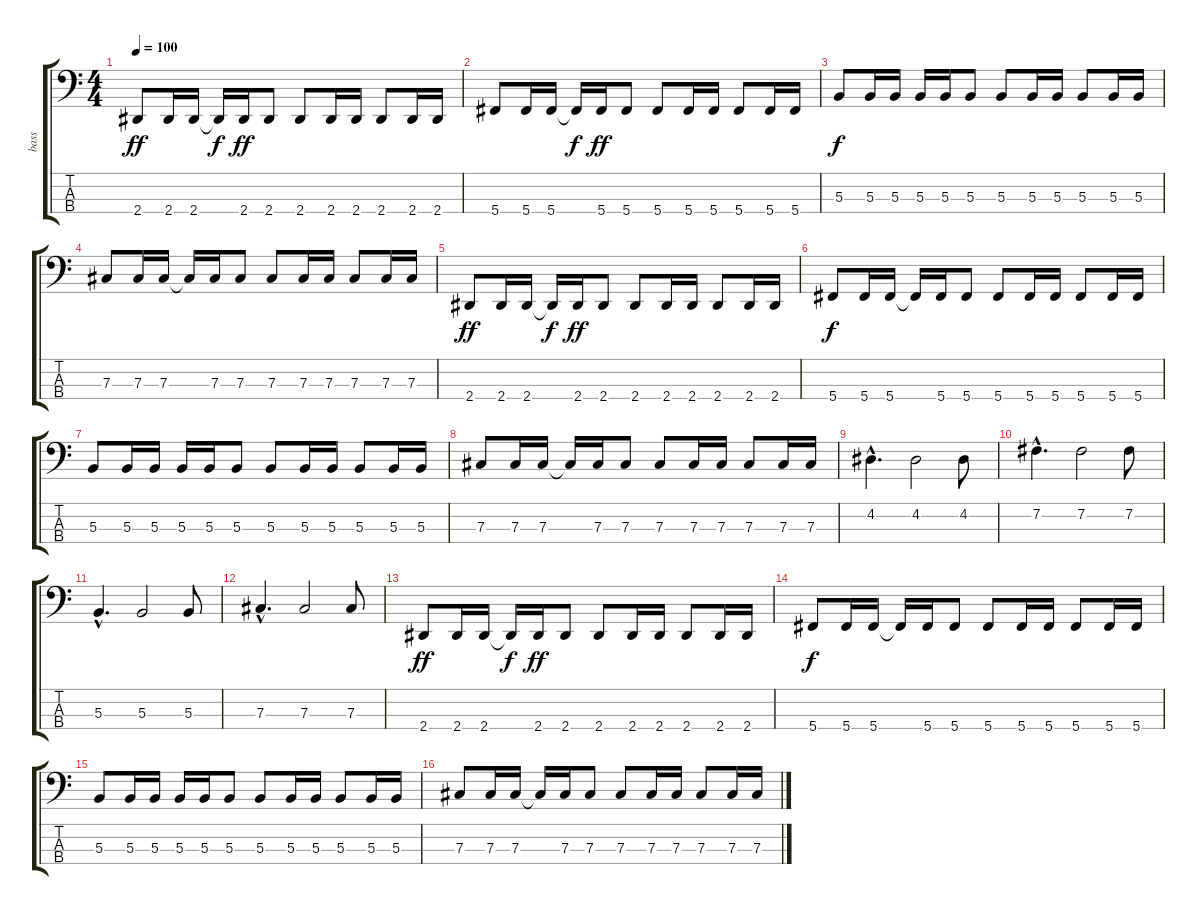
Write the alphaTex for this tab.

\track ("bass" "bass") {instrument electricbassfinger}
\staff {score tabs}
\tuning (E2 B1 Gb1 Db1) {hide}
\ts (4 4)
\tempo 100
\clef f4
\ks c
2.4.8{dy ff} 2.4.16 2.4.16 2.4{t}.16{dy f} 2.4.16{dy ff} 2.4.8 2.4.8 2.4.16 2.4.16 2.4.8 2.4.16 2.4.16 |
5.4.8 5.4.16 5.4.16 5.4{t}.16{dy f} 5.4.16{dy ff} 5.4.8 5.4.8 5.4.16 5.4.16 5.4.8 5.4.16 5.4.16 |
5.3.8{dy f} 5.3.16 5.3.16 5.3.16 5.3.16 5.3.8 5.3.8 5.3.16 5.3.16 5.3.8 5.3.16 5.3.16 |
7.3.8 7.3.16 7.3.16 7.3{t}.16 7.3.16 7.3.8 7.3.8 7.3.16 7.3.16 7.3.8 7.3.16 7.3.16 |
2.4.8{dy ff} 2.4.16 2.4.16 2.4{t}.16{dy f} 2.4.16{dy ff} 2.4.8 2.4.8 2.4.16 2.4.16 2.4.8 2.4.16 2.4.16 |
5.4.8{dy f} 5.4.16 5.4.16 5.4{t}.16 5.4.16 5.4.8 5.4.8 5.4.16 5.4.16 5.4.8 5.4.16 5.4.16 |
5.3.8 5.3.16 5.3.16 5.3.16 5.3.16 5.3.8 5.3.8 5.3.16 5.3.16 5.3.8 5.3.16 5.3.16 |
7.3.8 7.3.16 7.3.16 7.3{t}.16 7.3.16 7.3.8 7.3.8 7.3.16 7.3.16 7.3.8 7.3.16 7.3.16 |
4.2{hac}.4{d} 4.2.2 4.2.8 |
7.2{hac}.4{d} 7.2.2 7.2.8 |
5.3{hac}.4{d} 5.3.2 5.3.8 |
7.3{hac}.4{d} 7.3.2 7.3.8 |
2.4.8{dy ff} 2.4.16 2.4.16 2.4{t}.16{dy f} 2.4.16{dy ff} 2.4.8 2.4.8 2.4.16 2.4.16 2.4.8 2.4.16 2.4.16 |
5.4.8{dy f} 5.4.16 5.4.16 5.4{t}.16 5.4.16 5.4.8 5.4.8 5.4.16 5.4.16 5.4.8 5.4.16 5.4.16 |
5.3.8 5.3.16 5.3.16 5.3.16 5.3.16 5.3.8 5.3.8 5.3.16 5.3.16 5.3.8 5.3.16 5.3.16 |
7.3.8 7.3.16 7.3.16 7.3{t}.16 7.3.16 7.3.8 7.3.8 7.3.16 7.3.16 7.3.8 7.3.16 7.3.16
